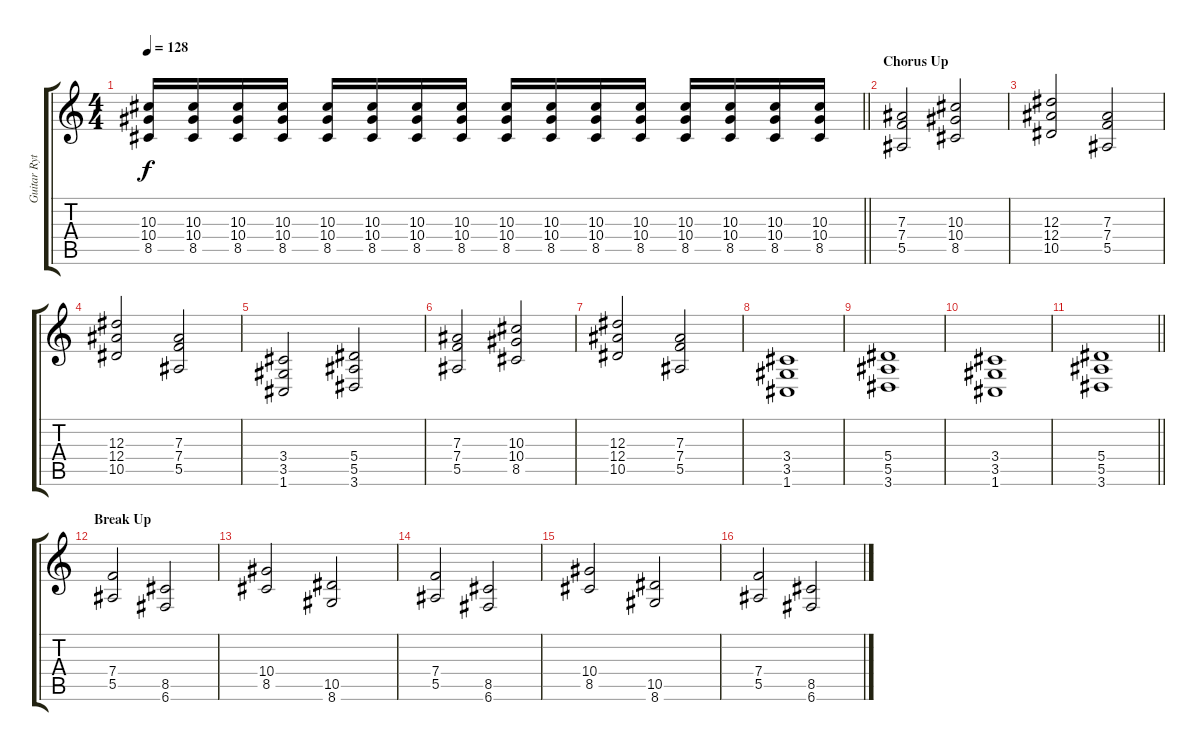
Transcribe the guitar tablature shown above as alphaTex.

\track ("Guitar Ryt" "Guitar Ryt") {instrument distortionguitar}
\staff {score tabs}
\tuning (C4 G3 Eb3 Bb2 F2 C2) {hide}
\ts (4 4)
\tempo 128
\clef g2
\barLineRight lightlight
\ks c
(10.3 10.4 8.5).16{dy f} (10.3 10.4 8.5).16 (10.3 10.4 8.5).16 (10.3 10.4 8.5).16 (10.3 10.4 8.5).16 (10.3 10.4 8.5).16 (10.3 10.4 8.5).16 (10.3 10.4 8.5).16 (10.3 10.4 8.5).16 (10.3 10.4 8.5).16 (10.3 10.4 8.5).16 (10.3 10.4 8.5).16 (10.3 10.4 8.5).16 (10.3 10.4 8.5).16 (10.3 10.4 8.5).16 (10.3 10.4 8.5).16 |
\section ("" "Chorus Up")
(7.3 7.4 5.5).2 (10.3 10.4 8.5).2 |
(12.3 12.4 10.5).2 (7.3 7.4 5.5).2 |
(12.3 12.4 10.5).2 (7.3 7.4 5.5).2 |
(3.4 3.5 1.6).2 (5.4 5.5 3.6).2 |
(7.3 7.4 5.5).2 (10.3 10.4 8.5).2 |
(12.3 12.4 10.5).2 (7.3 7.4 5.5).2 |
(3.4 3.5 1.6).1 |
(5.4 5.5 3.6).1 |
(3.4 3.5 1.6).1 |
\barLineRight lightlight
(5.4 5.5 3.6).1 |
\section ("" "Break Up")
(7.4 5.5).2 (8.5 6.6).2 |
(10.4 8.5).2 (10.5 8.6).2 |
(7.4 5.5).2 (8.5 6.6).2 |
(10.4 8.5).2 (10.5 8.6).2 |
(7.4 5.5).2 (8.5 6.6).2
